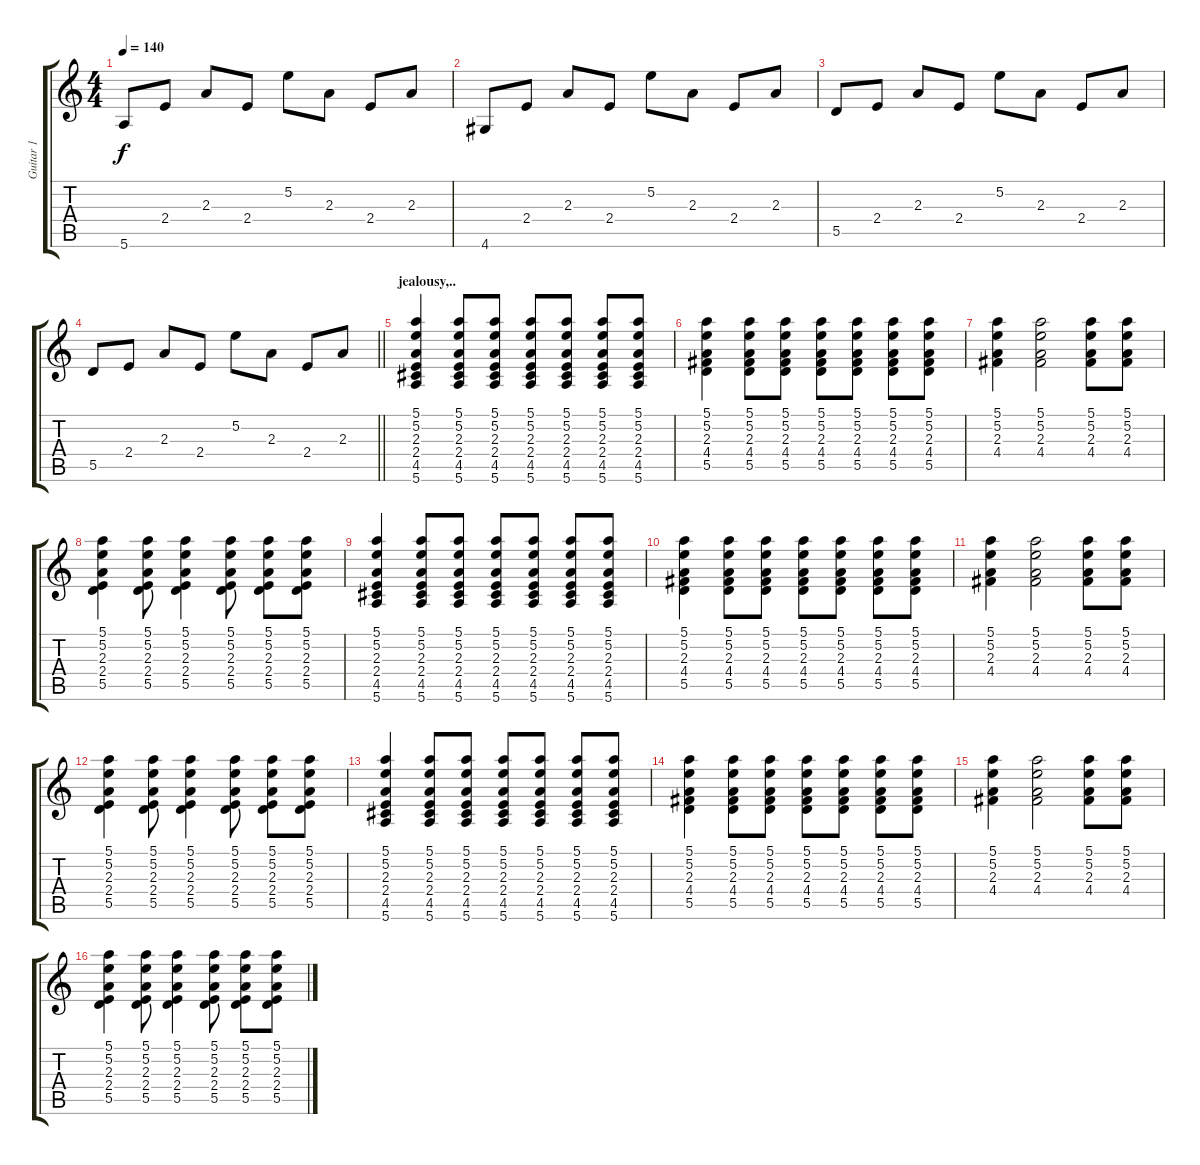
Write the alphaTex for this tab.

\track ("Guitar 1" "Guitar 1") {instrument acousticguitarnylon}
\staff {score tabs}
\tuning (E4 B3 G3 D3 A2 E2) {hide}
\ts (4 4)
\tempo 140
\clef g2
\ks c
5.6.8{dy f} 2.4.8 2.3.8 2.4.8 5.2.8 2.3.8 2.4.8 2.3.8 |
4.6.8 2.4.8 2.3.8 2.4.8 5.2.8 2.3.8 2.4.8 2.3.8 |
5.5.8 2.4.8 2.3.8 2.4.8 5.2.8 2.3.8 2.4.8 2.3.8 |
\barLineRight lightlight
5.5.8 2.4.8 2.3.8 2.4.8 5.2.8 2.3.8 2.4.8 2.3.8 |
\section ("" "jealousy,..")
(5.1 5.2 2.3 2.4 4.5 5.6).4 (5.1 5.2 2.3 2.4 4.5 5.6).8 (5.1 5.2 2.3 2.4 4.5 5.6).8 (5.1 5.2 2.3 2.4 4.5 5.6).8 (5.1 5.2 2.3 2.4 4.5 5.6).8 (5.1 5.2 2.3 2.4 4.5 5.6).8 (5.1 5.2 2.3 2.4 4.5 5.6).8 |
(5.1 5.2 2.3 4.4 5.5).4 (5.1 5.2 2.3 4.4 5.5).8 (5.1 5.2 2.3 4.4 5.5).8 (5.1 5.2 2.3 4.4 5.5).8 (5.1 5.2 2.3 4.4 5.5).8 (5.1 5.2 2.3 4.4 5.5).8 (5.1 5.2 2.3 4.4 5.5).8 |
(5.1 5.2 2.3 4.4).4 (5.1 5.2 2.3 4.4).2 (5.1 5.2 2.3 4.4).8 (5.1 5.2 2.3 4.4).8 |
(5.1 5.2 2.3 2.4 5.5).4 (5.1 5.2 2.3 2.4 5.5).8 (5.1 5.2 2.3 2.4 5.5).4 (5.1 5.2 2.3 2.4 5.5).8 (5.1 5.2 2.3 2.4 5.5).8 (5.1 5.2 2.3 2.4 5.5).8 |
(5.1 5.2 2.3 2.4 4.5 5.6).4 (5.1 5.2 2.3 2.4 4.5 5.6).8 (5.1 5.2 2.3 2.4 4.5 5.6).8 (5.1 5.2 2.3 2.4 4.5 5.6).8 (5.1 5.2 2.3 2.4 4.5 5.6).8 (5.1 5.2 2.3 2.4 4.5 5.6).8 (5.1 5.2 2.3 2.4 4.5 5.6).8 |
(5.1 5.2 2.3 4.4 5.5).4 (5.1 5.2 2.3 4.4 5.5).8 (5.1 5.2 2.3 4.4 5.5).8 (5.1 5.2 2.3 4.4 5.5).8 (5.1 5.2 2.3 4.4 5.5).8 (5.1 5.2 2.3 4.4 5.5).8 (5.1 5.2 2.3 4.4 5.5).8 |
(5.1 5.2 2.3 4.4).4 (5.1 5.2 2.3 4.4).2 (5.1 5.2 2.3 4.4).8 (5.1 5.2 2.3 4.4).8 |
(5.1 5.2 2.3 2.4 5.5).4 (5.1 5.2 2.3 2.4 5.5).8 (5.1 5.2 2.3 2.4 5.5).4 (5.1 5.2 2.3 2.4 5.5).8 (5.1 5.2 2.3 2.4 5.5).8 (5.1 5.2 2.3 2.4 5.5).8 |
(5.1 5.2 2.3 2.4 4.5 5.6).4 (5.1 5.2 2.3 2.4 4.5 5.6).8 (5.1 5.2 2.3 2.4 4.5 5.6).8 (5.1 5.2 2.3 2.4 4.5 5.6).8 (5.1 5.2 2.3 2.4 4.5 5.6).8 (5.1 5.2 2.3 2.4 4.5 5.6).8 (5.1 5.2 2.3 2.4 4.5 5.6).8 |
(5.1 5.2 2.3 4.4 5.5).4 (5.1 5.2 2.3 4.4 5.5).8 (5.1 5.2 2.3 4.4 5.5).8 (5.1 5.2 2.3 4.4 5.5).8 (5.1 5.2 2.3 4.4 5.5).8 (5.1 5.2 2.3 4.4 5.5).8 (5.1 5.2 2.3 4.4 5.5).8 |
(5.1 5.2 2.3 4.4).4 (5.1 5.2 2.3 4.4).2 (5.1 5.2 2.3 4.4).8 (5.1 5.2 2.3 4.4).8 |
(5.1 5.2 2.3 2.4 5.5).4 (5.1 5.2 2.3 2.4 5.5).8 (5.1 5.2 2.3 2.4 5.5).4 (5.1 5.2 2.3 2.4 5.5).8 (5.1 5.2 2.3 2.4 5.5).8 (5.1 5.2 2.3 2.4 5.5).8
